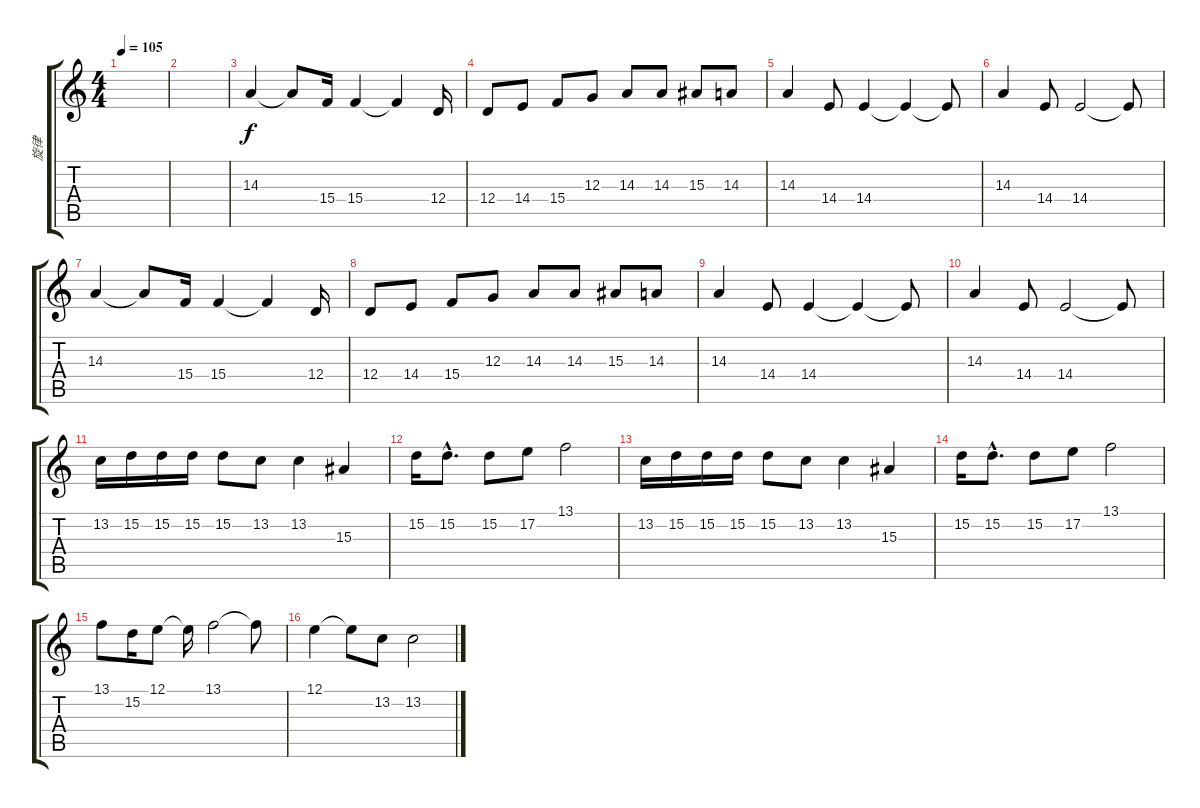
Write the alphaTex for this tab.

\track ("旋律" "旋律") {instrument panflute}
\staff {score tabs}
\tuning (E4 B3 G3 D3 A2 E2) {hide}
\ts (4 4)
\tempo 105
\clef g2
\ks c
|
|
14.3.4 14.3{t}.8 15.4.16 15.4.4 15.4{t}.4 12.4.16 |
12.4.8 14.4.8 15.4.8 12.3.8 14.3.8 14.3.8 15.3.8 14.3.8 |
14.3.4 14.4.8 14.4.4 14.4{t}.4 14.4{t}.8 |
14.3.4 14.4.8 14.4.2 14.4{t}.8 |
14.3.4 14.3{t}.8 15.4.16 15.4.4 15.4{t}.4 12.4.16 |
12.4.8 14.4.8 15.4.8 12.3.8 14.3.8 14.3.8 15.3.8 14.3.8 |
14.3.4 14.4.8 14.4.4 14.4{t}.4 14.4{t}.8 |
14.3.4 14.4.8 14.4.2 14.4{t}.8 |
13.2.16 15.2.16 15.2.16 15.2.16 15.2.8 13.2.8 13.2.4 15.3.4 |
15.2.16 15.2{hac}.8{d} 15.2.8 17.2.8 13.1.2 |
13.2.16 15.2.16 15.2.16 15.2.16 15.2.8 13.2.8 13.2.4 15.3.4 |
15.2.16 15.2{hac}.8{d} 15.2.8 17.2.8 13.1.2 |
13.1.8 15.2.16 12.1.8 12.1{t}.16 13.1.2 13.1{t}.8 |
12.1.4 12.1{t}.8 13.2.8 13.2.2
